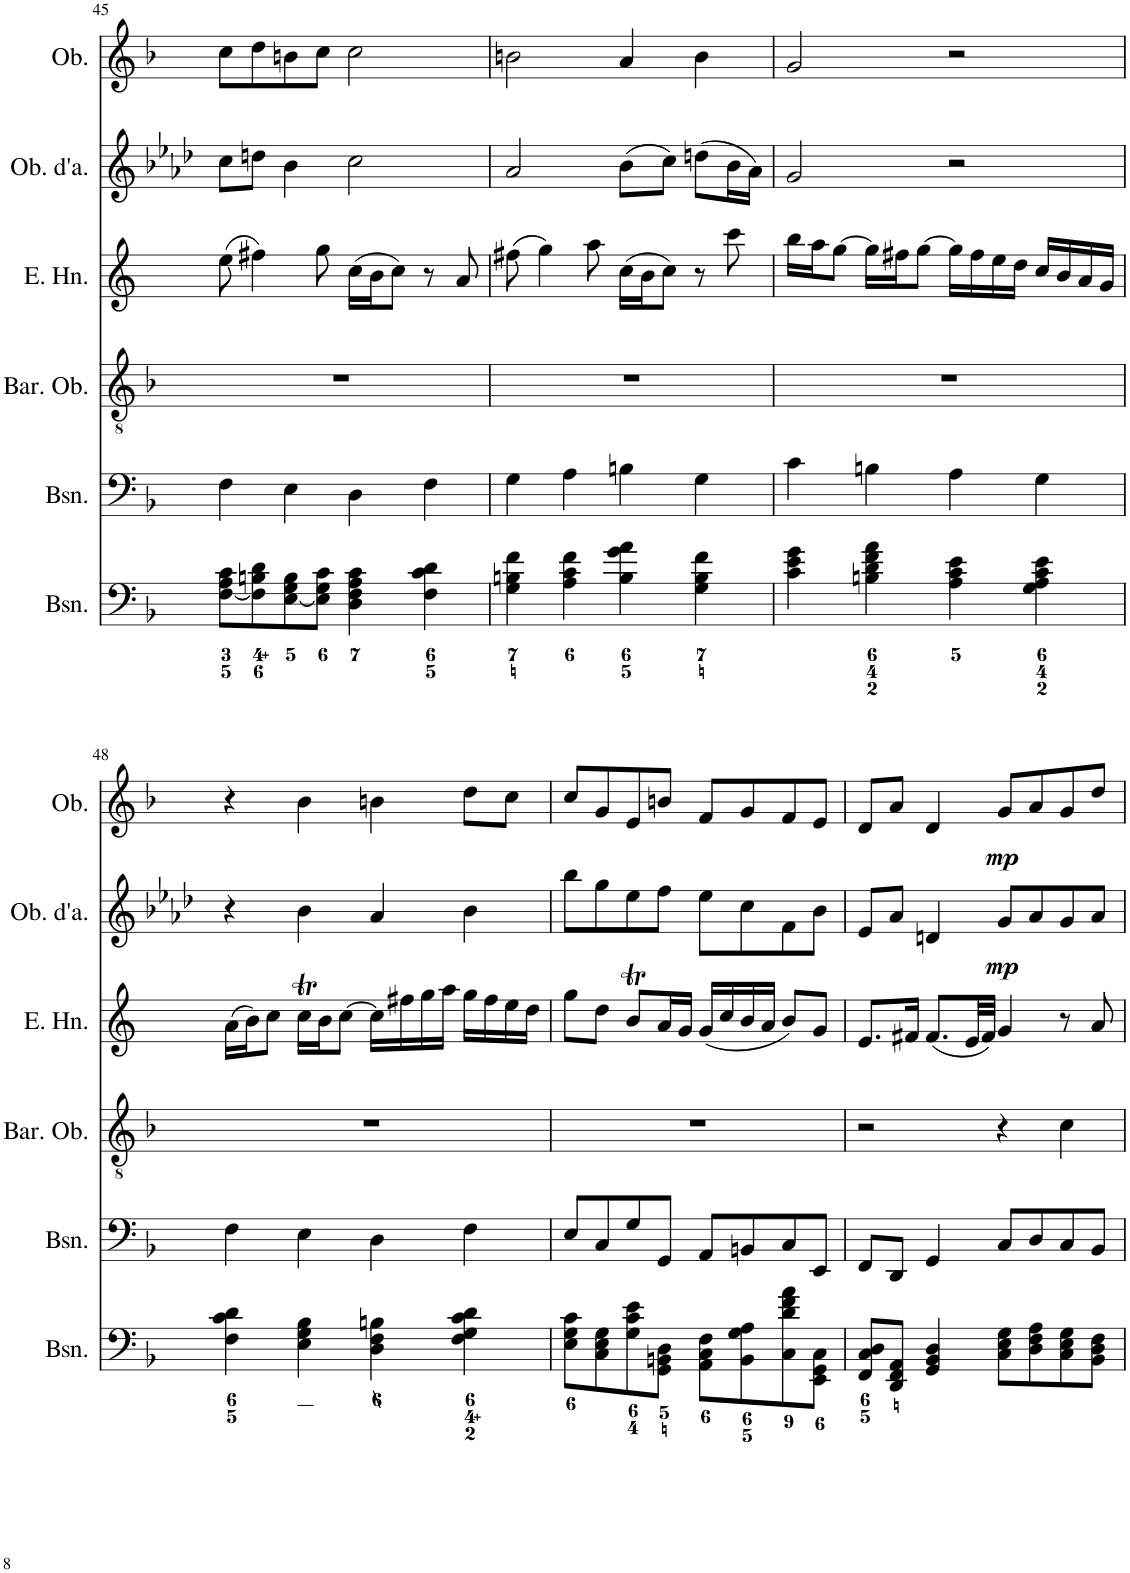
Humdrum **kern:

**kern	**kern	**kern	**kern	**kern	**dynam	**kern	**dynam
*part6	*part5	*part4	*part3	*part2	*part2	*part1	*part1
*staff6	*staff5	*staff4	*staff3	*staff2	*staff2	*staff1	*staff1
*I"Bassoon	*I"Bassoon	*I"Baritone Oboe	*I"English Horn	*I"Oboe d'amore	*	*I"Oboe	*
*I'Bsn.	*I'Bsn.	*I'Bar. Ob.	*I'E. Hn.	*I'Ob. d'a.	*	*I'Ob.	*
!!LO:PB:g=z
*clefF4	*clefF4	*clefGv2	*clefG2	*clefG2	*	*clefG2	*
*	*	*	*Trd4c7	*Trd2c3	*	*	*
*k[b-]	*k[b-]	*k[b-]	*k[]	*k[b-e-a-d-]	*	*k[b-]	*
*M4/4	*M4/4	*M4/4	*M4/4	*M4/4	*	*M4/4	*
*met(c)	*met(c)	*met(c)	*met(c)	*met(c)	*	*met(c)	*
=45	=45	=45	=45	=45	=45	=45	=45
[8F\ 8A\ 8c\L	4F\	1r	(8ee\	8cc\L	.	8cc\L	.
8F\] 8Bn\ 8d\	.	.	4ff#X\)	8ddn\J	.	8dd\	.
[8E\ 8G\ 8B\	4E\	.	.	4b-\	.	8bn\	.
8E\] 8G\ 8c\J	.	.	8gg\	.	.	8cc\J	.
4D\ 4F\ 4A\ 4c\	4D\	.	(16cc\LL	2cc\	.	2cc\	.
.	.	.	16b\J	.	.	.	.
.	.	.	8cc\J)	.	.	.	.
4F\ 4c\ 4d\	4F\	.	8r	.	.	.	.
.	.	.	8a/	.	.	.	.
=46	=46	=46	=46	=46	=46	=46	=46
4G\ 4Bn\ 4f\	4G\	1r	(8ff#X\	2a-/	.	2bn\	.
.	.	.	4gg\)	.	.	.	.
4A\ 4c\ 4f\	4A\	.	.	.	.	.	.
.	.	.	8aa\	.	.	.	.
4B\ 4g\ 4a\	4Bn\	.	(16cc\LL	(8b-\L	.	4a/	.
.	.	.	16b\J	.	.	.	.
.	.	.	8cc\J)	8cc\J)	.	.	.
4G\ 4B\ 4f\	4G\	.	8r	(8ddn\L	.	4b\	.
.	.	.	8ccc\	16b-\L	.	.	.
.	.	.	.	16a-\JJ)	.	.	.
=47	=47	=47	=47	=47	=47	=47	=47
4c\ 4e\ 4g\	4c\	1r	16bb\LL	2g/	.	2g/	.
.	.	.	16aa\J	.	.	.	.
.	.	.	[8gg\J	.	.	.	.
4Bn\ 4d\ 4f\ 4a\	4Bn\	.	16gg\LL]	.	.	.	.
.	.	.	16ff#X\J	.	.	.	.
.	.	.	[8gg\J	.	.	.	.
4A\ 4c\ 4e\	4A\	.	16gg\LL]	2r	.	2r	.
.	.	.	16ff#\	.	.	.	.
.	.	.	16ee\	.	.	.	.
.	.	.	16dd\JJ	.	.	.	.
4G\ 4A\ 4c\ 4e\	4G\	.	16cc/LL	.	.	.	.
.	.	.	16b/	.	.	.	.
.	.	.	16a/	.	.	.	.
.	.	.	16g/JJ	.	.	.	.
!!LO:LB:g=z
=48	=48	=48	=48	=48	=48	=48	=48
4F\ 4c\ 4d\	4F\	1r	(16a\LL	4r	.	4r	.
.	.	.	16b\J)	.	.	.	.
.	.	.	8cc\J	.	.	.	.
4E\ 4G\ 4B-\	4E\	.	16ccT\LL	4b-\	.	4b-\	.
.	.	.	16b\J	.	.	.	.
.	.	.	[8cc\J	.	.	.	.
4D\ 4F\ 4Bn\	4D\	.	16cc\LL]	4a-/	.	4bn\	.
.	.	.	16ff#X\	.	.	.	.
.	.	.	16gg\	.	.	.	.
.	.	.	16aa\JJ	.	.	.	.
4F\ 4G\ 4c\ 4d\	4F\	.	16gg\LL	4b-\	.	8dd\L	.
.	.	.	16ff#\	.	.	.	.
.	.	.	16ee\	.	.	8cc\J	.
.	.	.	16dd\JJ	.	.	.	.
=49	=49	=49	=49	=49	=49	=49	=49
8E\ 8G\ 8c\L	8E/L	1r	8gg\L	8bb-\L	.	8cc/L	.
8C\ 8E\ 8G\	8C/	.	8dd\J	8gg\	.	8g/	.
8G\ 8c\ 8e\	8G/	.	8bt/L	8ee-\	.	8e/	.
8GG\ 8BBn\ 8D\J	8GG/J	.	16a/L	8ff\J	.	8bn/J	.
.	.	.	16g/JJ	.	.	.	.
8AA\ 8C\ 8F\L	8AA/L	.	(16g/LL	8ee-\L	.	8f/L	.
.	.	.	16cc/	.	.	.	.
8BB\ 8G\ 8A\	8BBn/	.	16b/	8cc\	.	8g/	.
.	.	.	16a/JJ	.	.	.	.
8C\ 8d\ 8f\ 8a\	8C/	.	8b/L)	8f\	.	8f/	.
8EE\ 8GG\ 8C\J	8EE/J	.	8g/J	8b-\J	.	8e/J	.
=50	=50	=50	=50	=50	=50	=50	=50
8FF/ 8C/ 8D/L	8FF/L	2r	8.e/L	8e-/L	.	8d/L	.
8DD/ 8FF/ 8AA/J	8DD/J	.	.	8a-/J	.	8a/J	.
.	.	.	16f#X/Jk	.	.	.	.
4GG/ 4BB-/ 4D/	4GG/	.	(8.f#/L	4dn/	.	4d/	.
.	.	.	32e/LL	.	.	.	.
.	.	.	32f#/JJJ)	.	.	.	.
!	!	!	!	!	!LO:DY:b	!	!LO:DY:b
8C\ 8E\ 8G\L	8C/L	4r	4g/	8g/L	mp	8g/L	mp
8D\ 8F\ 8A\	8D/	.	.	8a-/	.	8a/	.
8C\ 8E\ 8G\	8C/	4c\	8r	8g/	.	8g/	.
8BB-\ 8D\ 8F\J	8BB-/J	.	8a/	8a-/J	.	8dd/J	.
=	=	=	=	=	=	=	=
*-	*-	*-	*-	*-	*-	*-	*-
